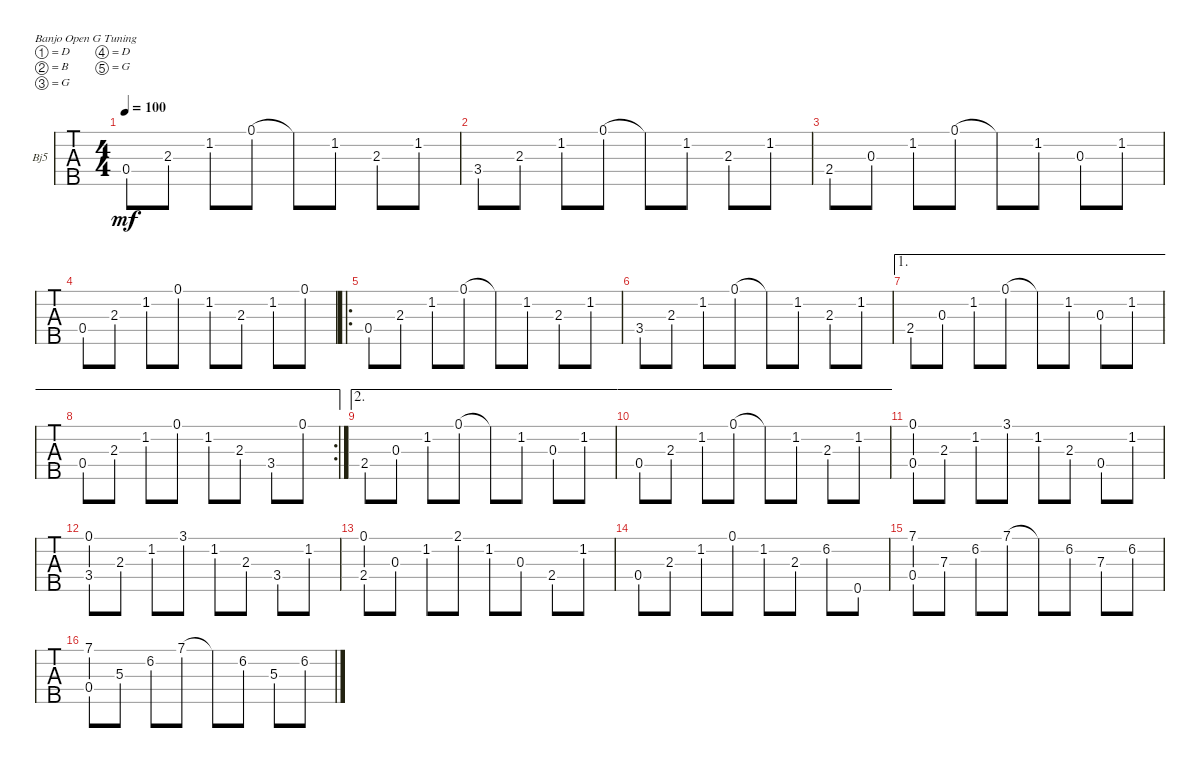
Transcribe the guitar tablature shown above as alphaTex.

\defaultSystemsLayout 4
\bracketExtendMode groupsimilarinstruments
\firstSystemTrackNameOrientation horizontal
\otherSystemsTrackNameOrientation horizontal
\track ("Banjo" "Bj5") {instrument banjo}
\staff {tabs}
\tuning (D4 B3 G3 D3 G4)
\ts (4 4)
\tempo 100
\clef g2
\ks c
0.4.8{dy mf instrument banjo} 2.3.8 1.2.8 0.1.8 0.1{t}.8 1.2.8 2.3.8 1.2.8 |
3.4.8 2.3.8 1.2.8 0.1.8 0.1{t}.8 1.2.8 2.3.8 1.2.8 |
2.4.8 0.3.8 1.2.8 0.1.8 0.1{t}.8 1.2.8 0.3.8 1.2.8 |
0.4.8 2.3.8 1.2.8 0.1.8 1.2.8 2.3.8 1.2.8 0.1.8 |
\ro
0.4.8 2.3.8 1.2.8 0.1.8 0.1{t}.8 1.2.8 2.3.8 1.2.8 |
3.4.8 2.3.8 1.2.8 0.1.8 0.1{t}.8 1.2.8 2.3.8 1.2.8 |
\ae 1
2.4.8 0.3.8 1.2.8 0.1.8 0.1{t}.8 1.2.8 0.3.8 1.2.8 |
\ae 1
\rc 2
0.4.8 2.3.8 1.2.8 0.1.8 1.2.8 2.3.8 3.4.8 0.1.8 |
\ae 2
2.4.8 0.3.8 1.2.8 0.1.8 0.1{t}.8 1.2.8 0.3.8 1.2.8 |
\ae 2
0.4.8 2.3.8 1.2.8 0.1.8 0.1{t}.8 1.2.8 2.3.8 1.2.8 |
(0.4 0.1{ac}).8 2.3.8 1.2.8 3.1{ac}.8 1.2.8 2.3.8 0.4.8 1.2.8 |
(3.4 0.1{ac}).8 2.3.8 1.2.8 3.1{ac}.8 1.2.8 2.3.8 3.4.8 1.2.8 |
(2.4 0.1{ac}).8 0.3.8 1.2.8 2.1{ac}.8 1.2.8 0.3.8 2.4.8 1.2.8 |
0.4.8 2.3.8 1.2.8 0.1.8 1.2.8 2.3.8 6.2.8 0.5.8 |
(0.4 7.1{ac}).8 7.3.8 6.2.8 7.1{ac}.8 7.1{t}.8 6.2.8 7.3.8 6.2.8 |
(0.4 7.1{ac}).8 5.3.8 6.2.8 7.1{ac}.8 7.1{t}.8 6.2.8 5.3.8 6.2.8
